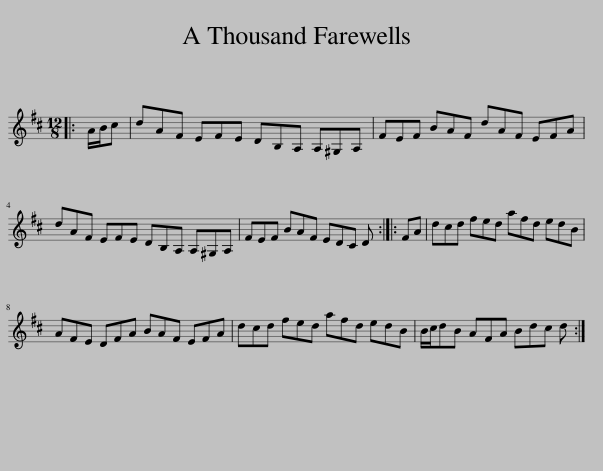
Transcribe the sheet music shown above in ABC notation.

X:1
L:1/8
M:12/8
I:linebreak $
K:D
V:1 treble
V:1
|: A/B/c | dAF EFE DB,A, A,^G,A, | FEF BAF dAF EFA |$ dAF EFE DB,A, A,^G,A, | FEF BAF EDC D :: %5
 FA | dcd fed afd edB |$ AFE DFA BAF EFA | dcd fed afd edB | B/c/dB AFA Bdc d :| %10
